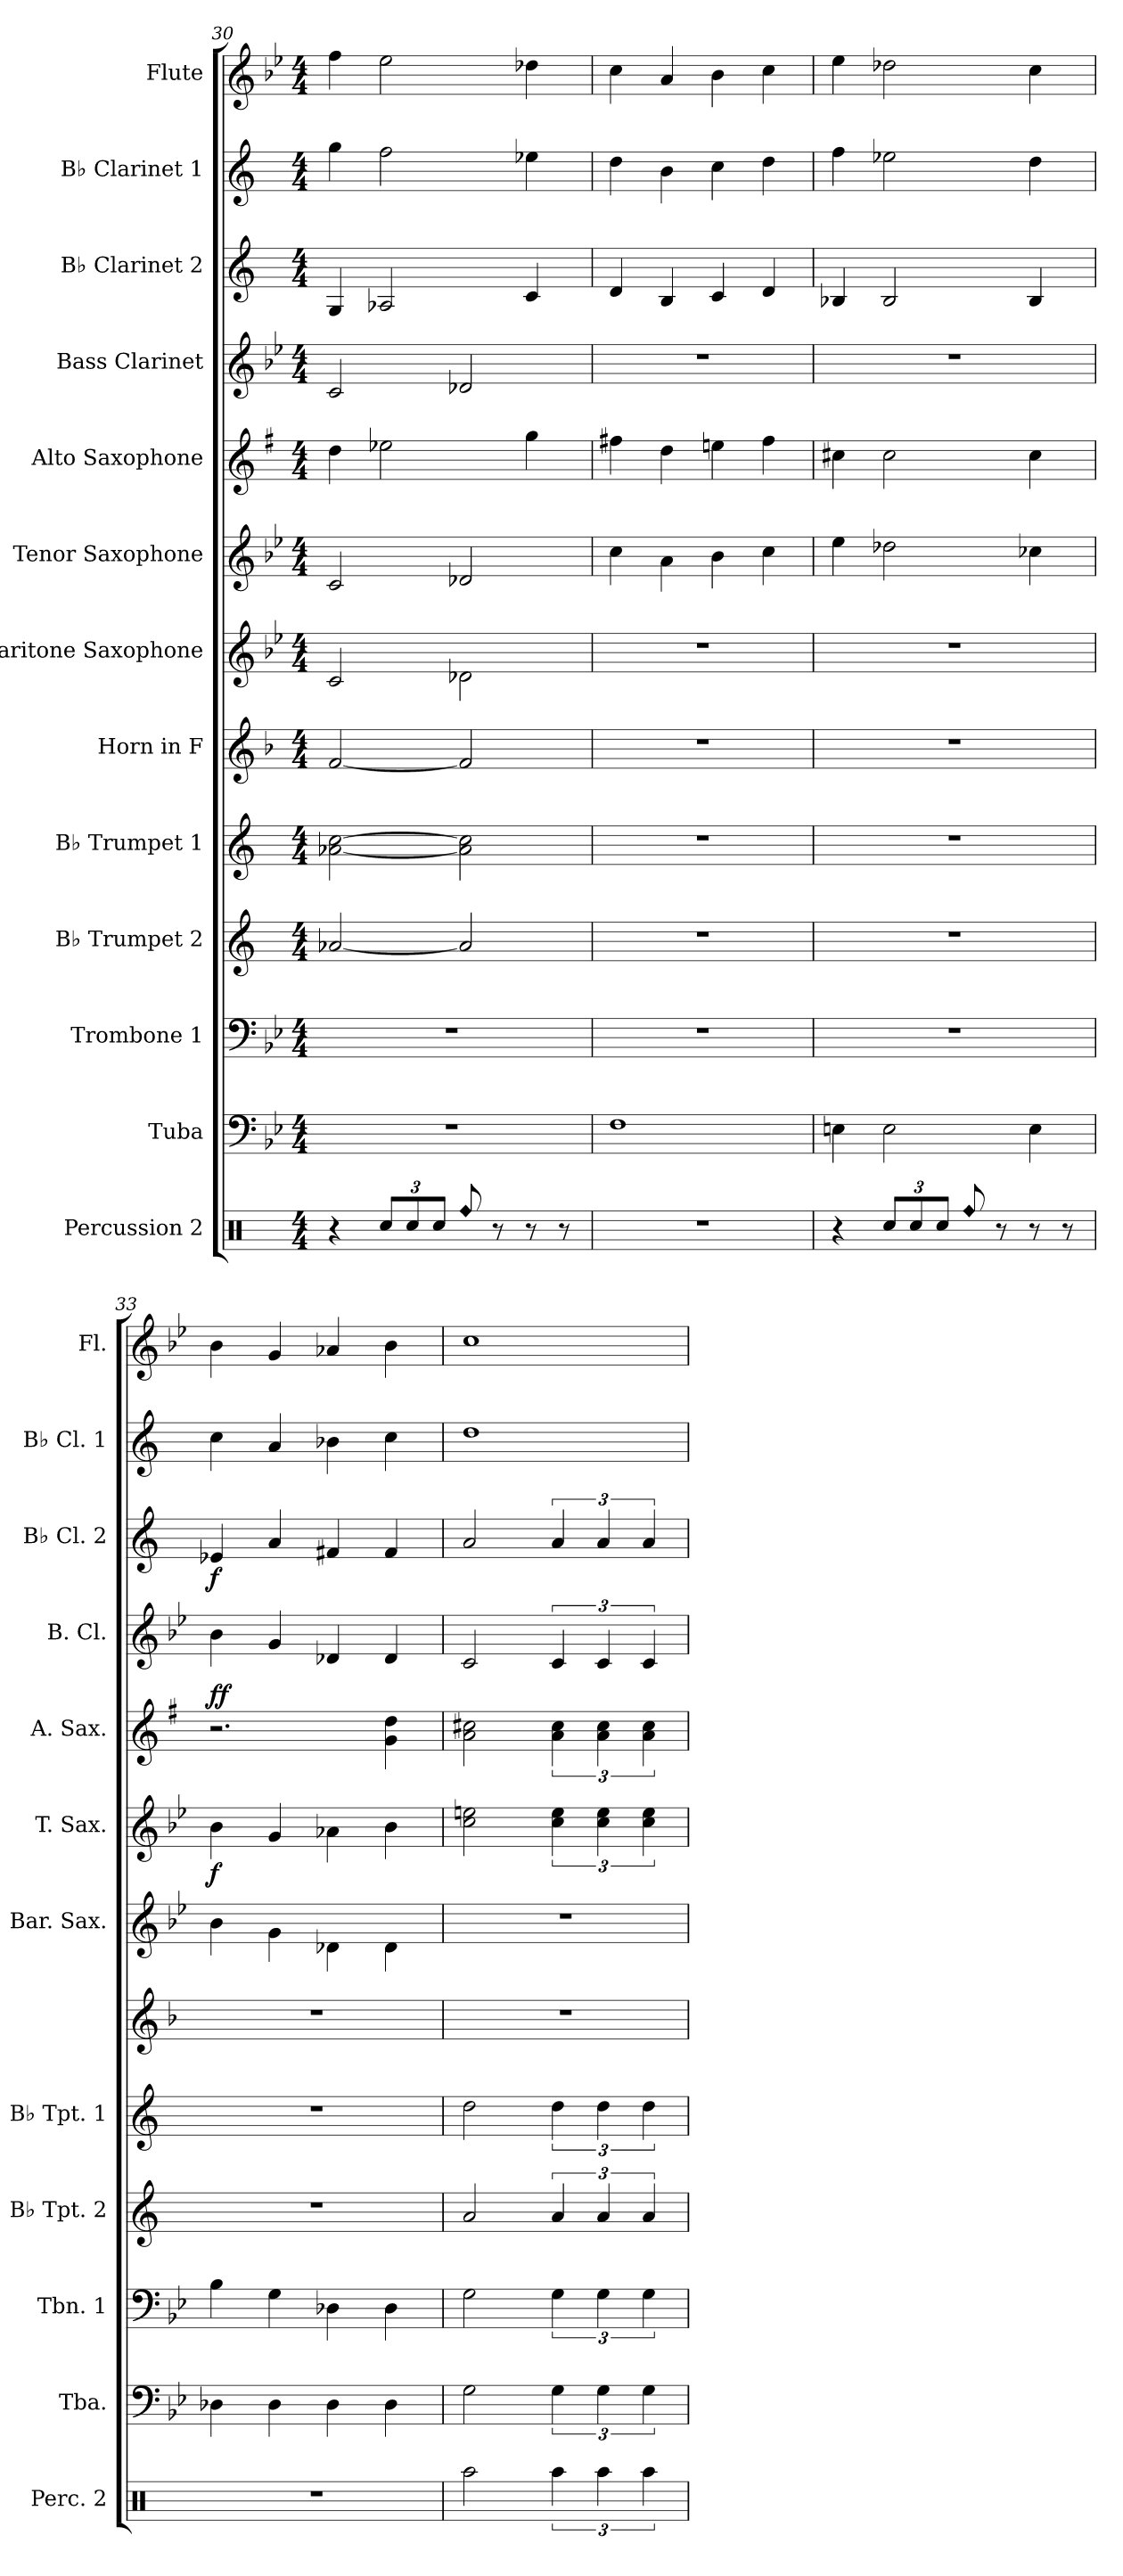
**kern	**kern	**kern	**kern	**kern	**kern	**kern	**kern	**dynam	**kern	**dynam	**kern	**kern	**dynam	**kern	**kern
*part13	*part12	*part11	*part10	*part9	*part8	*part7	*part6	*part6	*part5	*part5	*part4	*part3	*part3	*part2	*part1
*staff13	*staff12	*staff11	*staff10	*staff9	*staff8	*staff7	*staff6	*staff6	*staff5	*staff5	*staff4	*staff3	*staff3	*staff2	*staff1
*I"Percussion 2	*I"Tuba	*I"Trombone 1	*I"B♭ Trumpet 2	*I"B♭ Trumpet 1	*I"Horn in F	*I"Baritone Saxophone	*I"Tenor Saxophone	*	*I"Alto Saxophone	*	*I"Bass Clarinet	*I"B♭ Clarinet 2	*	*I"B♭ Clarinet 1	*I"Flute
*I'Perc. 2	*I'Tba.	*I'Tbn. 1	*I'B♭ Tpt. 2	*I'B♭ Tpt. 1	*	*I'Bar. Sax.	*I'T. Sax.	*	*I'A. Sax.	*	*I'B. Cl.	*I'B♭ Cl. 2	*	*I'B♭ Cl. 1	*I'Fl.
*clefX	*clefF4	*clefF4	*clefG2	*clefG2	*clefG2	*clefG2	*clefG2	*	*clefG2	*	*clefG2	*clefG2	*	*clefG2	*clefG2
*	*	*	*ITrd1c2	*ITrd1c2	*ITrd4c7	*ITrd12c21	*ITrd8c14	*	*ITrd5c9	*	*ITrd8c14	*ITrd1c2	*	*ITrd1c2	*
*k[]	*k[b-e-]	*k[b-e-]	*k[b-e-]	*k[b-e-]	*k[b-e-]	*k[b-e-]	*k[b-e-]	*	*k[b-e-]	*	*k[b-e-]	*k[b-e-]	*	*k[b-e-]	*k[b-e-]
*M4/4	*M4/4	*M4/4	*M4/4	*M4/4	*M4/4	*M4/4	*M4/4	*	*M4/4	*	*M4/4	*M4/4	*	*M4/4	*M4/4
=30	=30	=30	=30	=30	=30	=30	=30	=30	=30	=30	=30	=30	=30	=30	=30
4r	1r	1r	[2g-X/	[2g-X\ [2b-\	[2B-/	2C/	2C/	.	4f\	.	2C/	4F/	.	4ff\	4ff\
*Xbrackettup	*	*	*	*	*	*	*	*	*	*	*	*	*	*	*
12Rcc/L	.	.	.	.	.	.	.	.	2g-X\	.	.	2G-X/	.	2ee-\	2ee-\
12Rcc/	.	.	.	.	.	.	.	.	.	.	.	.	.	.	.
12Rcc/J	.	.	.	.	.	.	.	.	.	.	.	.	.	.	.
!LO:N:head=diamond	!	!	!	!	!	!	!	!	!	!	!	!	!	!	!
8Rff/	.	.	2g-/]	2g-\] 2b-\]	2B-/]	2D-X\	2D-X/	.	.	.	2D-X/	.	.	.	.
8r	.	.	.	.	.	.	.	.	.	.	.	.	.	.	.
8r	.	.	.	.	.	.	.	.	4b-\	.	.	4B-/	.	4dd-X\	4dd-X\
8r	.	.	.	.	.	.	.	.	.	.	.	.	.	.	.
!!LO:PB:g=z
=31	=31	=31	=31	=31	=31	=31	=31	=31	=31	=31	=31	=31	=31	=31	=31
1r	1F	1r	1r	1r	1r	1r	4c\	.	4an\	.	1r	4c/	.	4cc\	4cc\
.	.	.	.	.	.	.	4A\	.	4f\	.	.	4A/	.	4a\	4a/
.	.	.	.	.	.	.	4B-\	.	4gn\	.	.	4B-/	.	4b-\	4b-\
.	.	.	.	.	.	.	4c\	.	4a\	.	.	4c/	.	4cc\	4cc\
=32	=32	=32	=32	=32	=32	=32	=32	=32	=32	=32	=32	=32	=32	=32	=32
4r	4En\	1r	1r	1r	1r	1r	4e-\	.	4en\	.	1r	4A-X/	.	4ee-\	4ee-\
12Rcc/L	2E\	.	.	.	.	.	2d-X\	.	2e\	.	.	2A-/	.	2dd-X\	2dd-X\
12Rcc/	.	.	.	.	.	.	.	.	.	.	.	.	.	.	.
12Rcc/J	.	.	.	.	.	.	.	.	.	.	.	.	.	.	.
!LO:N:head=diamond	!	!	!	!	!	!	!	!	!	!	!	!	!	!	!
8Rff/	.	.	.	.	.	.	.	.	.	.	.	.	.	.	.
8r	.	.	.	.	.	.	.	.	.	.	.	.	.	.	.
8r	4E\	.	.	.	.	.	4c-X\	.	4e\	.	.	4A-/	.	4cc\	4cc\
8r	.	.	.	.	.	.	.	.	.	.	.	.	.	.	.
=33	=33	=33	=33	=33	=33	=33	=33	=33	=33	=33	=33	=33	=33	=33	=33
!	!	!	!	!	!	!	!	!LO:DY:b	!	!LO:DY:b	!	!	!	!	!
!	!	!	!	!	!	!	!	!	!	!LO:DY:n=1:a	!	!	!LO:DY:b	!	!
1r	4D-X\	4B-\	1r	1r	1r	4B-\	4B-\	f	2.r	f f	4B-\	4d-X/	f	4b-\	4b-\
.	4D-\	4G\	.	.	.	4G\	4G/	.	.	.	4G/	4g/	.	4g/	4g/
.	4D-\	4D-X\	.	.	.	4D-X\	4A-X\	.	.	.	4D-X/	4en/	.	4a-X\	4a-X/
.	4D-\	4D-\	.	.	.	4D-\	4B-\	.	4B-\ 4f\	.	4D-/	4e/	.	4b-\	4b-\
=34	=34	=34	=34	=34	=34	=34	=34	=34	=34	=34	=34	=34	=34	=34	=34
2Raa\	2G\	2G\	2g/	2cc\	1r	1r	2c\ 2en\	.	2c\ 2en\	.	2C/	2g/	.	1cc	1cc
*brackettup	*	*	*	*	*	*	*	*	*	*	*	*	*	*	*
6Raa\	6G\	6G\	6g/	6cc\	.	.	6c\ 6e\	.	6c\ 6e\	.	6C/	6g/	.	.	.
6Raa\	6G\	6G\	6g/	6cc\	.	.	6c\ 6e\	.	6c\ 6e\	.	6C/	6g/	.	.	.
6Raa\	6G\	6G\	6g/	6cc\	.	.	6c\ 6e\	.	6c\ 6e\	.	6C/	6g/	.	.	.
=	=	=	=	=	=	=	=	=	=	=	=	=	=	=	=
*-	*-	*-	*-	*-	*-	*-	*-	*-	*-	*-	*-	*-	*-	*-	*-
